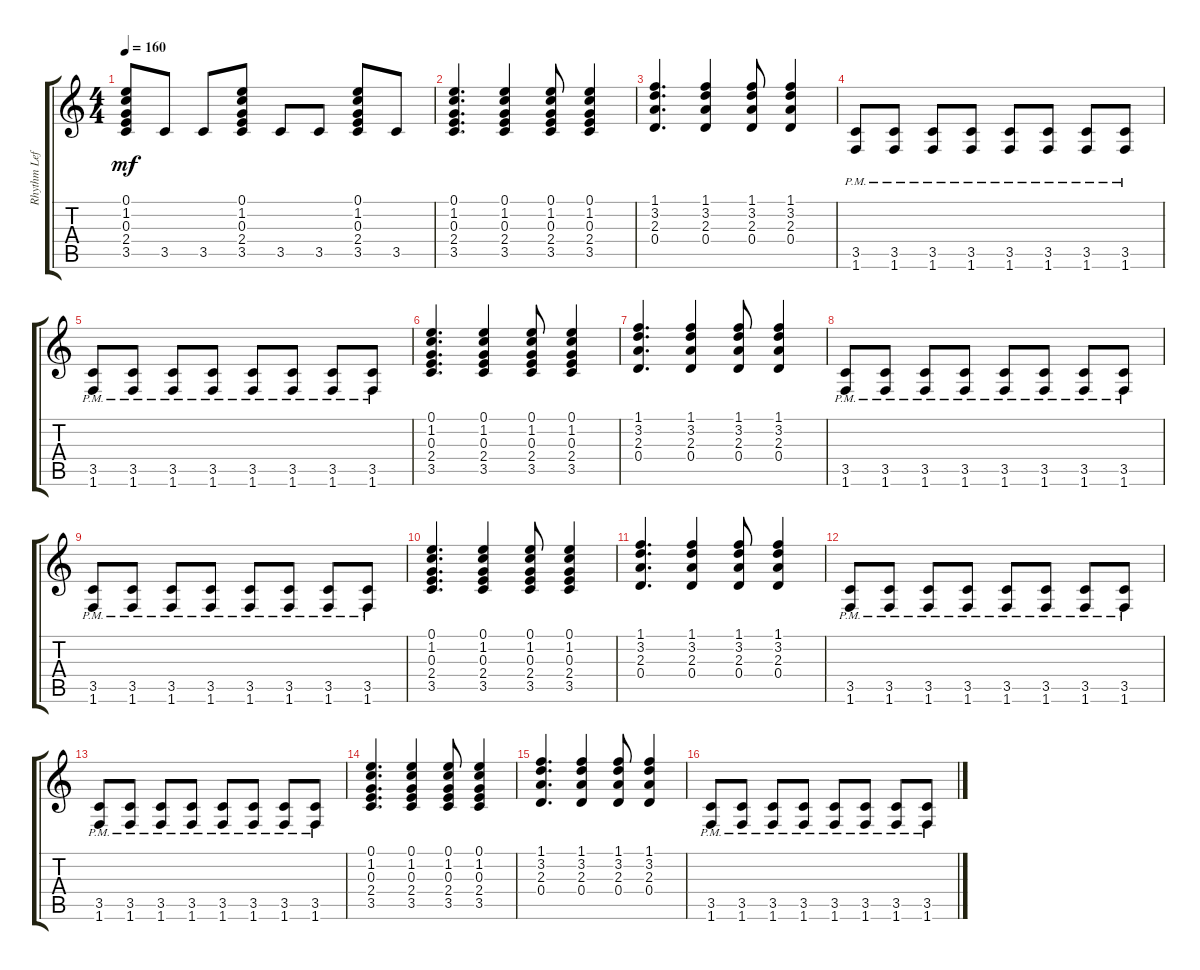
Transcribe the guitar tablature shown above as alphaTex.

\track ("Rhythm Left" "Rhythm Lef") {instrument acousticguitarsteel}
\staff {score tabs}
\tuning (E4 B3 G3 D3 A2 E2) {hide}
\ts (4 4)
\tempo 160
\clef g2
\ks c
(0.1 1.2 0.3 2.4 3.5).8{dy mf} 3.5.8 3.5.8 (0.1 1.2 0.3 2.4 3.5).8 3.5.8 3.5.8 (0.1 1.2 0.3 2.4 3.5).8 3.5.8 |
(0.1 1.2 0.3 2.4 3.5).4{d} (0.1 1.2 0.3 2.4 3.5).4 (0.1 1.2 0.3 2.4 3.5).8 (0.1 1.2 0.3 2.4 3.5).4 |
(1.1 3.2 2.3 0.4).4{d} (1.1 3.2 2.3 0.4).4 (1.1 3.2 2.3 0.4).8 (1.1 3.2 2.3 0.4).4 |
(3.5{pm} 1.6{pm}).8 (3.5{pm} 1.6{pm}).8 (3.5{pm} 1.6{pm}).8 (3.5{pm} 1.6{pm}).8 (3.5{pm} 1.6{pm}).8 (3.5{pm} 1.6{pm}).8 (3.5{pm} 1.6{pm}).8 (3.5{pm} 1.6{pm}).8 |
(3.5{pm} 1.6{pm}).8 (3.5{pm} 1.6{pm}).8 (3.5{pm} 1.6{pm}).8 (3.5{pm} 1.6{pm}).8 (3.5{pm} 1.6{pm}).8 (3.5{pm} 1.6{pm}).8 (3.5{pm} 1.6{pm}).8 (3.5{pm} 1.6{pm}).8 |
(0.1 1.2 0.3 2.4 3.5).4{d} (0.1 1.2 0.3 2.4 3.5).4 (0.1 1.2 0.3 2.4 3.5).8 (0.1 1.2 0.3 2.4 3.5).4 |
(1.1 3.2 2.3 0.4).4{d} (1.1 3.2 2.3 0.4).4 (1.1 3.2 2.3 0.4).8 (1.1 3.2 2.3 0.4).4 |
(3.5{pm} 1.6{pm}).8 (3.5{pm} 1.6{pm}).8 (3.5{pm} 1.6{pm}).8 (3.5{pm} 1.6{pm}).8 (3.5{pm} 1.6{pm}).8 (3.5{pm} 1.6{pm}).8 (3.5{pm} 1.6{pm}).8 (3.5{pm} 1.6{pm}).8 |
(3.5{pm} 1.6{pm}).8 (3.5{pm} 1.6{pm}).8 (3.5{pm} 1.6{pm}).8 (3.5{pm} 1.6{pm}).8 (3.5{pm} 1.6{pm}).8 (3.5{pm} 1.6{pm}).8 (3.5{pm} 1.6{pm}).8 (3.5{pm} 1.6{pm}).8 |
(0.1 1.2 0.3 2.4 3.5).4{d} (0.1 1.2 0.3 2.4 3.5).4 (0.1 1.2 0.3 2.4 3.5).8 (0.1 1.2 0.3 2.4 3.5).4 |
(1.1 3.2 2.3 0.4).4{d} (1.1 3.2 2.3 0.4).4 (1.1 3.2 2.3 0.4).8 (1.1 3.2 2.3 0.4).4 |
(3.5{pm} 1.6{pm}).8 (3.5{pm} 1.6{pm}).8 (3.5{pm} 1.6{pm}).8 (3.5{pm} 1.6{pm}).8 (3.5{pm} 1.6{pm}).8 (3.5{pm} 1.6{pm}).8 (3.5{pm} 1.6{pm}).8 (3.5{pm} 1.6{pm}).8 |
(3.5{pm} 1.6{pm}).8 (3.5{pm} 1.6{pm}).8 (3.5{pm} 1.6{pm}).8 (3.5{pm} 1.6{pm}).8 (3.5{pm} 1.6{pm}).8 (3.5{pm} 1.6{pm}).8 (3.5{pm} 1.6{pm}).8 (3.5{pm} 1.6{pm}).8 |
(0.1 1.2 0.3 2.4 3.5).4{d} (0.1 1.2 0.3 2.4 3.5).4 (0.1 1.2 0.3 2.4 3.5).8 (0.1 1.2 0.3 2.4 3.5).4 |
(1.1 3.2 2.3 0.4).4{d} (1.1 3.2 2.3 0.4).4 (1.1 3.2 2.3 0.4).8 (1.1 3.2 2.3 0.4).4 |
(3.5{pm} 1.6{pm}).8 (3.5{pm} 1.6{pm}).8 (3.5{pm} 1.6{pm}).8 (3.5{pm} 1.6{pm}).8 (3.5{pm} 1.6{pm}).8 (3.5{pm} 1.6{pm}).8 (3.5{pm} 1.6{pm}).8 (3.5{pm} 1.6{pm}).8
